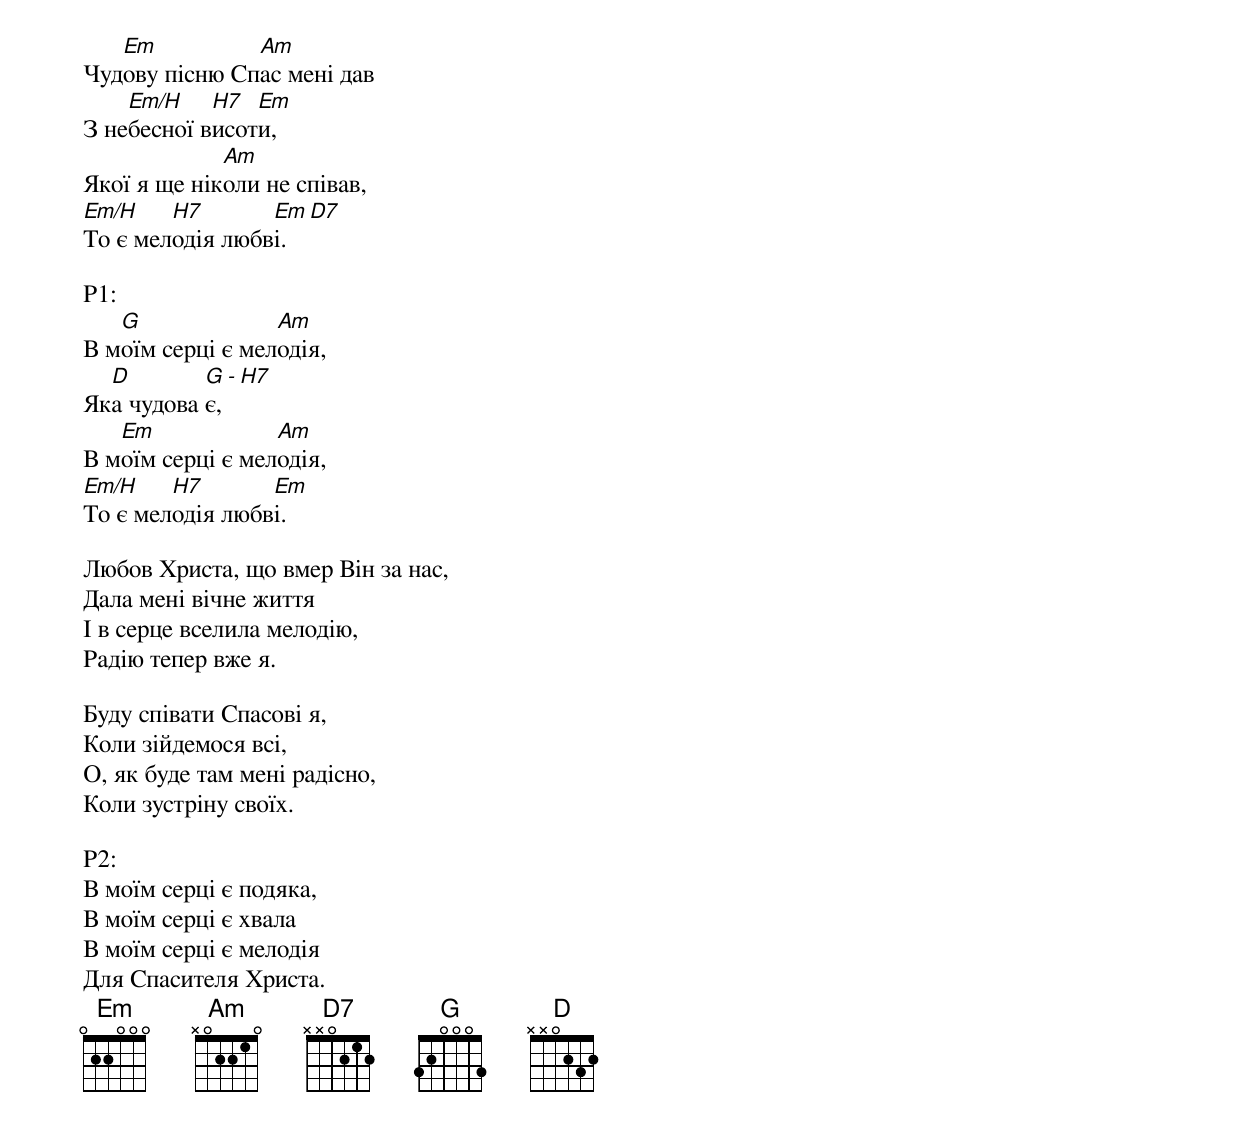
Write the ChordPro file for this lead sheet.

Чуд[Em]ову пісню Сп[Am]ас мені дав
З не[Em/H]бесної в[H7]исот[Em]и,
Якої я ще нік[Am]оли не співав,
[Em/H]То є мел[H7]одія любв[Em]і.[D7]

P1:
В м[G]оїм серці є мел[Am]одія,
Як[D]а чудова [G - H7]є,
В м[Em]оїм серці є мел[Am]одія,
[Em/H]То є мел[H7]одія любв[Em]і.

Любов Христа, що вмер Він за нас,
Дала мені вічне життя
І в серце вселила мелодію,
Радію тепер вже я.

Буду співати Спасові я,
Коли зійдемося всі,
О, як буде там мені радісно,
Коли зустріну своїх.

P2:
В моїм серці є подяка,
В моїм серці є хвала
В моїм серці є мелодія
Для Спасителя Христа.
